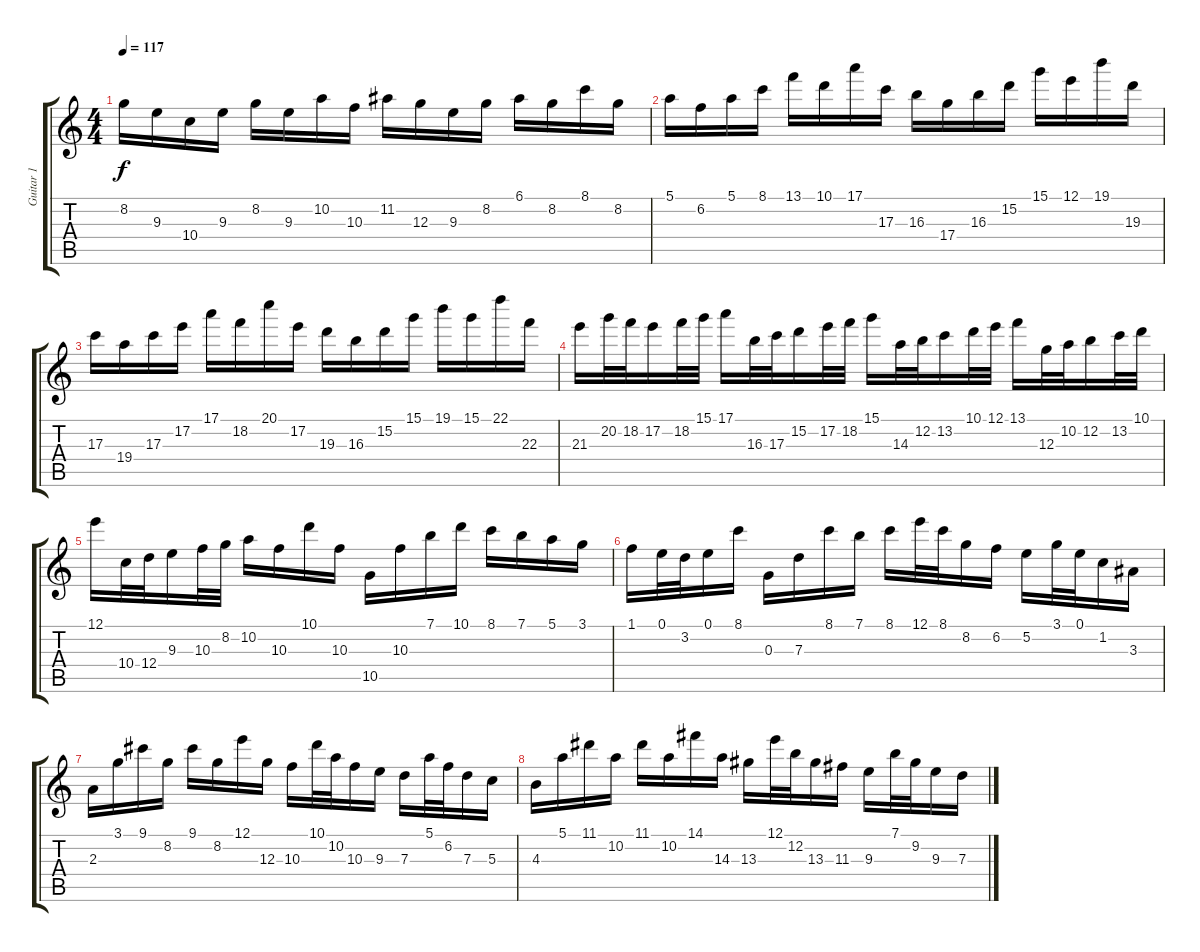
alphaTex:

\track ("Guitar 1" "Guitar 1") {instrument distortionguitar}
\staff {score tabs}
\tuning (E4 B3 G3 D3 A2 E2) {hide}
\ts (4 4)
\tempo 117
\clef g2
\ks c
8.2.16{dy f} 9.3.16 10.4.16 9.3.16 8.2.16 9.3.16 10.2.16 10.3.16 11.2.16 12.3.16 9.3.16 8.2.16 6.1.16 8.2.16 8.1.16 8.2.16 |
5.1.16 6.2.16 5.1.16 8.1.16 13.1.16 10.1.16 17.1.16 17.3.16 16.3.16 17.4.16 16.3.16 15.2.16 15.1.16 12.1.16 19.1.16 19.3.16 |
17.3.16 19.4.16 17.3.16 17.2.16 17.1.16 18.2.16 20.1.16 17.2.16 19.3.16 16.3.16 15.2.16 15.1.16 19.1.16 15.1.16 22.1.16 22.3.16 |
21.3.16 20.2.32 18.2.32 17.2.16 18.2.32 15.1.32 17.1.16 16.3.32 17.3.32 15.2.16 17.2.32 18.2.32 15.1.16 14.3.32 12.2.32 13.2.16 10.1.32 12.1.32 13.1.16 12.3.32 10.2.32 12.2.16 13.2.32 10.1.32 |
12.1.16 10.4.32 12.4.32 9.3.16 10.3.32 8.2.32 10.2.16 10.3.16 10.1.16 10.3.16 10.5.16 10.3.16 7.1.16 10.1.16 8.1.16 7.1.16 5.1.16 3.1.16 |
1.1.16 0.1.32 3.2.32 0.1.16 8.1.16 0.3.16 7.3.16 8.1.16 7.1.16 8.1.16 12.1.32 8.1.32 8.2.16 6.2.16 5.2.16 3.1.32 0.1.32 1.2.16 3.3.16 |
2.3.16 3.1.16 9.1.16 8.2.16 9.1.16 8.2.16 12.1.16 12.3.16 10.3.16 10.1.32 10.2.32 10.3.16 9.3.16 7.3.16 5.1.32 6.2.32 7.3.16 5.3.16 |
4.3.16 5.1.16 11.1.16 10.2.16 11.1.16 10.2.16 14.1.16 14.3.16 13.3.16 12.1.32 12.2.32 13.3.16 11.3.16 9.3.16 7.1.32 9.2.32 9.3.16 7.3.16
